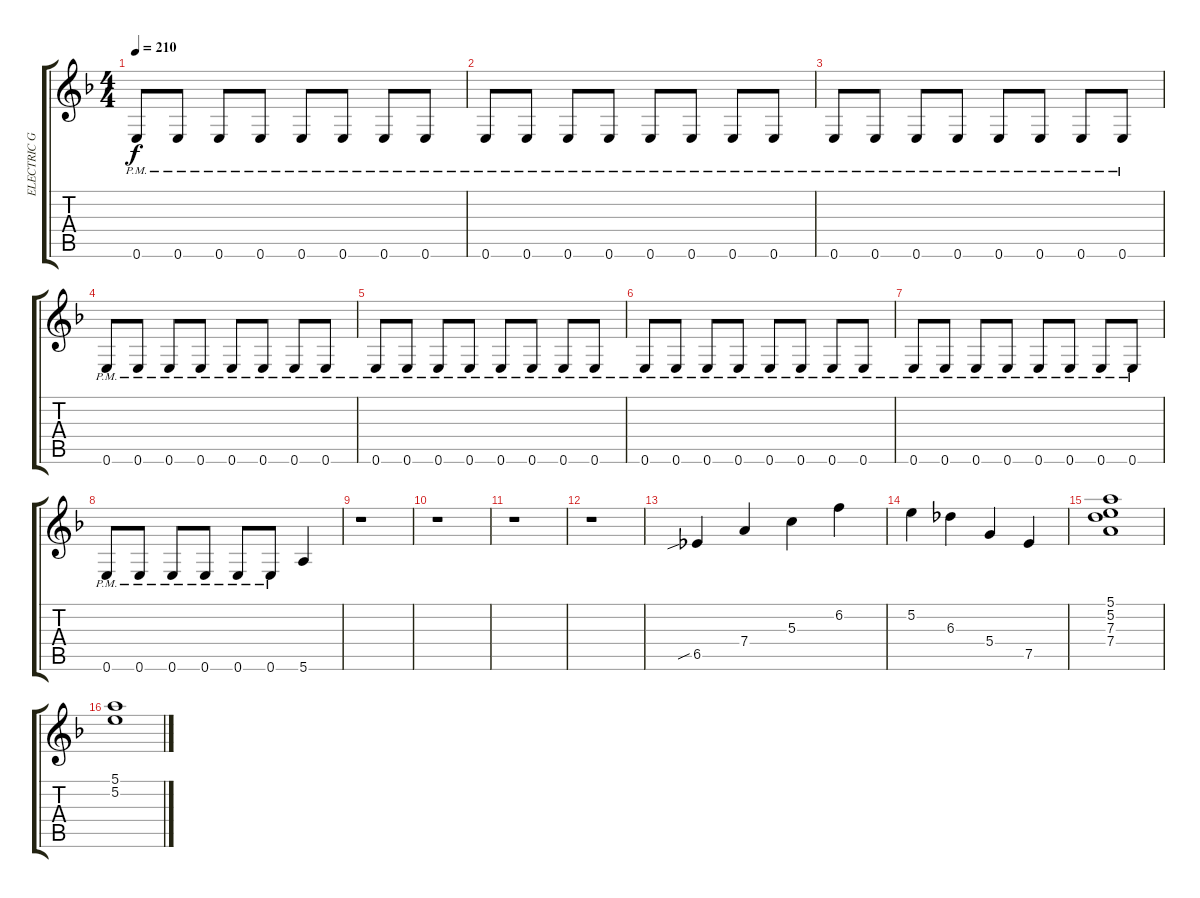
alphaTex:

\track ("ELECTRIC GUITAR 3" "ELECTRIC G") {instrument overdrivenguitar}
\staff {score tabs}
\tuning (E4 B3 G3 D3 A2 E2) {hide}
\ts (4 4)
\tempo 210
\clef g2
\ks f
0.6{pm}.8{dy f} 0.6{pm}.8 0.6{pm}.8 0.6{pm}.8 0.6{pm}.8 0.6{pm}.8 0.6{pm}.8 0.6{pm}.8 |
0.6{pm}.8 0.6{pm}.8 0.6{pm}.8 0.6{pm}.8 0.6{pm}.8 0.6{pm}.8 0.6{pm}.8 0.6{pm}.8 |
0.6{pm}.8 0.6{pm}.8 0.6{pm}.8 0.6{pm}.8 0.6{pm}.8 0.6{pm}.8 0.6{pm}.8 0.6{pm}.8 |
0.6{pm}.8 0.6{pm}.8 0.6{pm}.8 0.6{pm}.8 0.6{pm}.8 0.6{pm}.8 0.6{pm}.8 0.6{pm}.8 |
0.6{pm}.8 0.6{pm}.8 0.6{pm}.8 0.6{pm}.8 0.6{pm}.8 0.6{pm}.8 0.6{pm}.8 0.6{pm}.8 |
0.6{pm}.8 0.6{pm}.8 0.6{pm}.8 0.6{pm}.8 0.6{pm}.8 0.6{pm}.8 0.6{pm}.8 0.6{pm}.8 |
0.6{pm}.8 0.6{pm}.8 0.6{pm}.8 0.6{pm}.8 0.6{pm}.8 0.6{pm}.8 0.6{pm}.8 0.6{pm}.8 |
0.6{pm}.8 0.6{pm}.8 0.6{pm}.8 0.6{pm}.8 0.6{pm}.8 0.6{pm}.8 5.6.4 |
r.1 |
r.1 |
r.1 |
r.1 |
6.5{sib}.4 7.4.4 5.3.4 6.2.4 |
5.2.4 6.3.4 5.4.4 7.5.4 |
(5.1 5.2 7.3 7.4).1 |
(5.1 5.2).1
